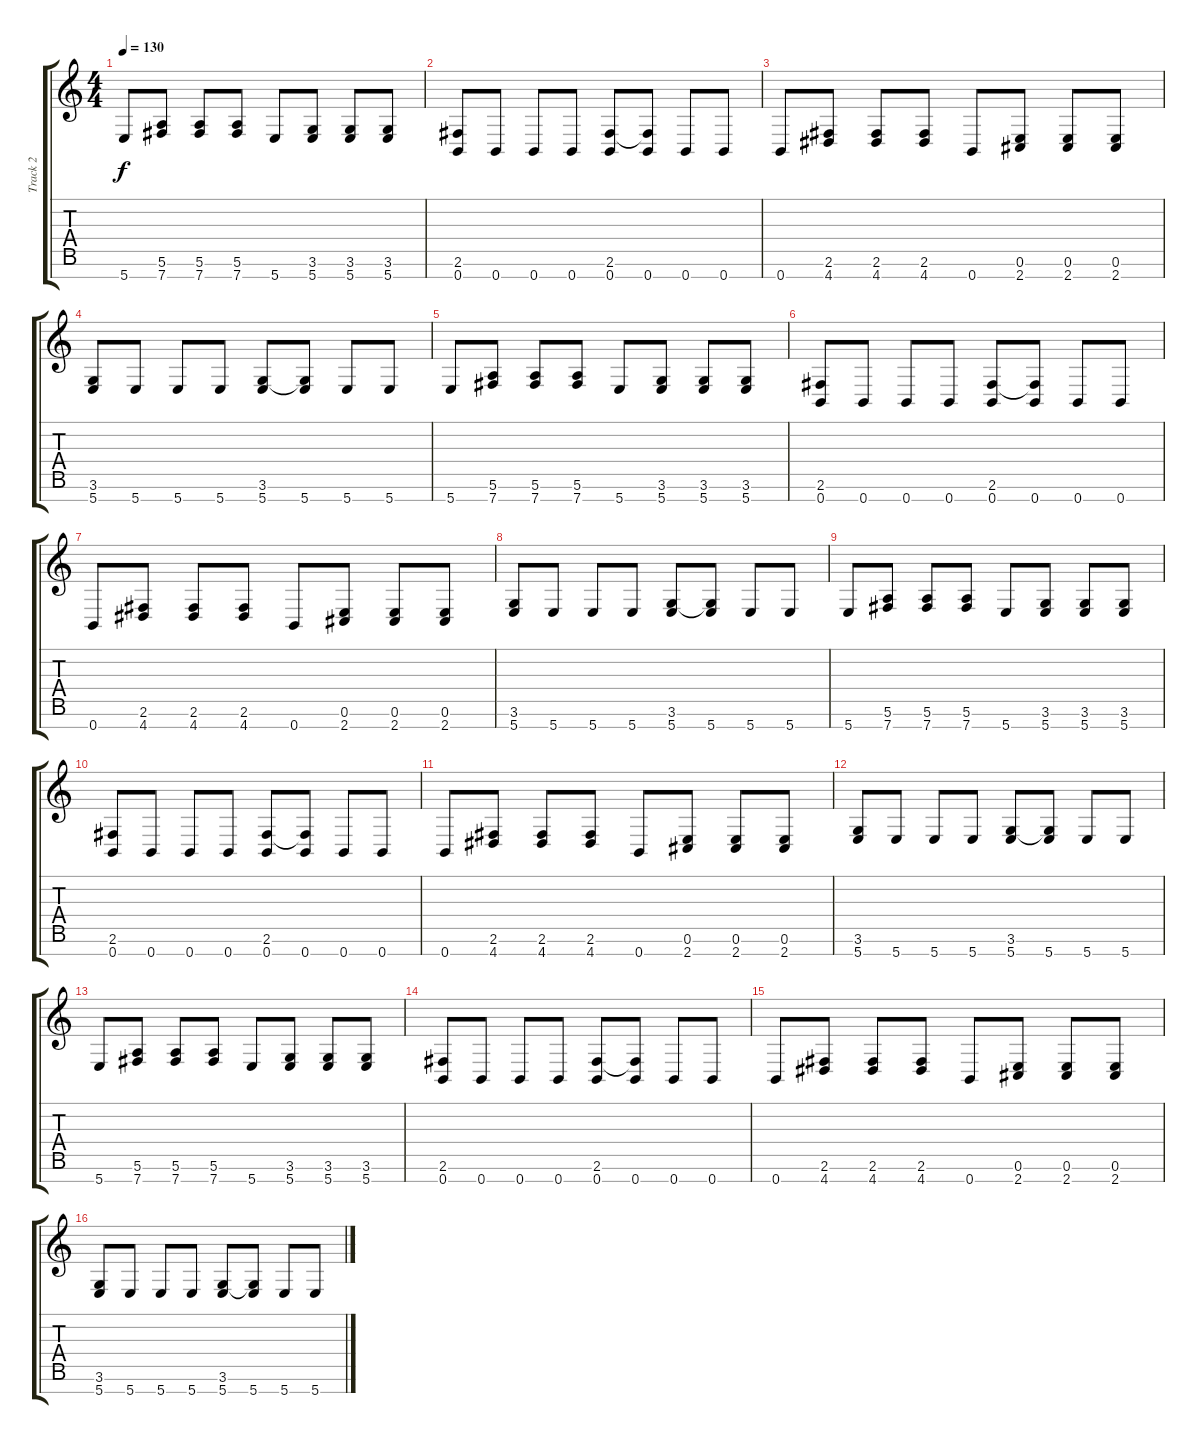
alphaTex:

\track ("Track 2" "Track 2") {instrument distortionguitar}
\staff {score tabs}
\tuning (E4 B3 G3 D3 A2 E2 B1) {hide}
\ts (4 4)
\tempo 130
\clef g2
\ks c
5.7.8{dy f} (5.6 7.7).8 (5.6 7.7).8 (5.6 7.7).8 5.7.8 (3.6 5.7).8 (3.6 5.7).8 (3.6 5.7).8 |
(2.6 0.7).8 0.7.8 0.7.8 0.7.8 (2.6 0.7).8 (2.6{t} 0.7).8 0.7.8 0.7.8 |
0.7.8 (2.6 4.7).8 (2.6 4.7).8 (2.6 4.7).8 0.7.8 (0.6 2.7).8 (0.6 2.7).8 (0.6 2.7).8 |
(3.6 5.7).8 5.7.8 5.7.8 5.7.8 (3.6 5.7).8 (3.6{t} 5.7).8 5.7.8 5.7.8 |
5.7.8 (5.6 7.7).8 (5.6 7.7).8 (5.6 7.7).8 5.7.8 (3.6 5.7).8 (3.6 5.7).8 (3.6 5.7).8 |
(2.6 0.7).8 0.7.8 0.7.8 0.7.8 (2.6 0.7).8 (2.6{t} 0.7).8 0.7.8 0.7.8 |
0.7.8 (2.6 4.7).8 (2.6 4.7).8 (2.6 4.7).8 0.7.8 (0.6 2.7).8 (0.6 2.7).8 (0.6 2.7).8 |
(3.6 5.7).8 5.7.8 5.7.8 5.7.8 (3.6 5.7).8 (3.6{t} 5.7).8 5.7.8 5.7.8 |
5.7.8 (5.6 7.7).8 (5.6 7.7).8 (5.6 7.7).8 5.7.8 (3.6 5.7).8 (3.6 5.7).8 (3.6 5.7).8 |
(2.6 0.7).8 0.7.8 0.7.8 0.7.8 (2.6 0.7).8 (2.6{t} 0.7).8 0.7.8 0.7.8 |
0.7.8 (2.6 4.7).8 (2.6 4.7).8 (2.6 4.7).8 0.7.8 (0.6 2.7).8 (0.6 2.7).8 (0.6 2.7).8 |
(3.6 5.7).8 5.7.8 5.7.8 5.7.8 (3.6 5.7).8 (3.6{t} 5.7).8 5.7.8 5.7.8 |
5.7.8 (5.6 7.7).8 (5.6 7.7).8 (5.6 7.7).8 5.7.8 (3.6 5.7).8 (3.6 5.7).8 (3.6 5.7).8 |
(2.6 0.7).8 0.7.8 0.7.8 0.7.8 (2.6 0.7).8 (2.6{t} 0.7).8 0.7.8 0.7.8 |
0.7.8 (2.6 4.7).8 (2.6 4.7).8 (2.6 4.7).8 0.7.8 (0.6 2.7).8 (0.6 2.7).8 (0.6 2.7).8 |
(3.6 5.7).8 5.7.8 5.7.8 5.7.8 (3.6 5.7).8 (3.6{t} 5.7).8 5.7.8 5.7.8
